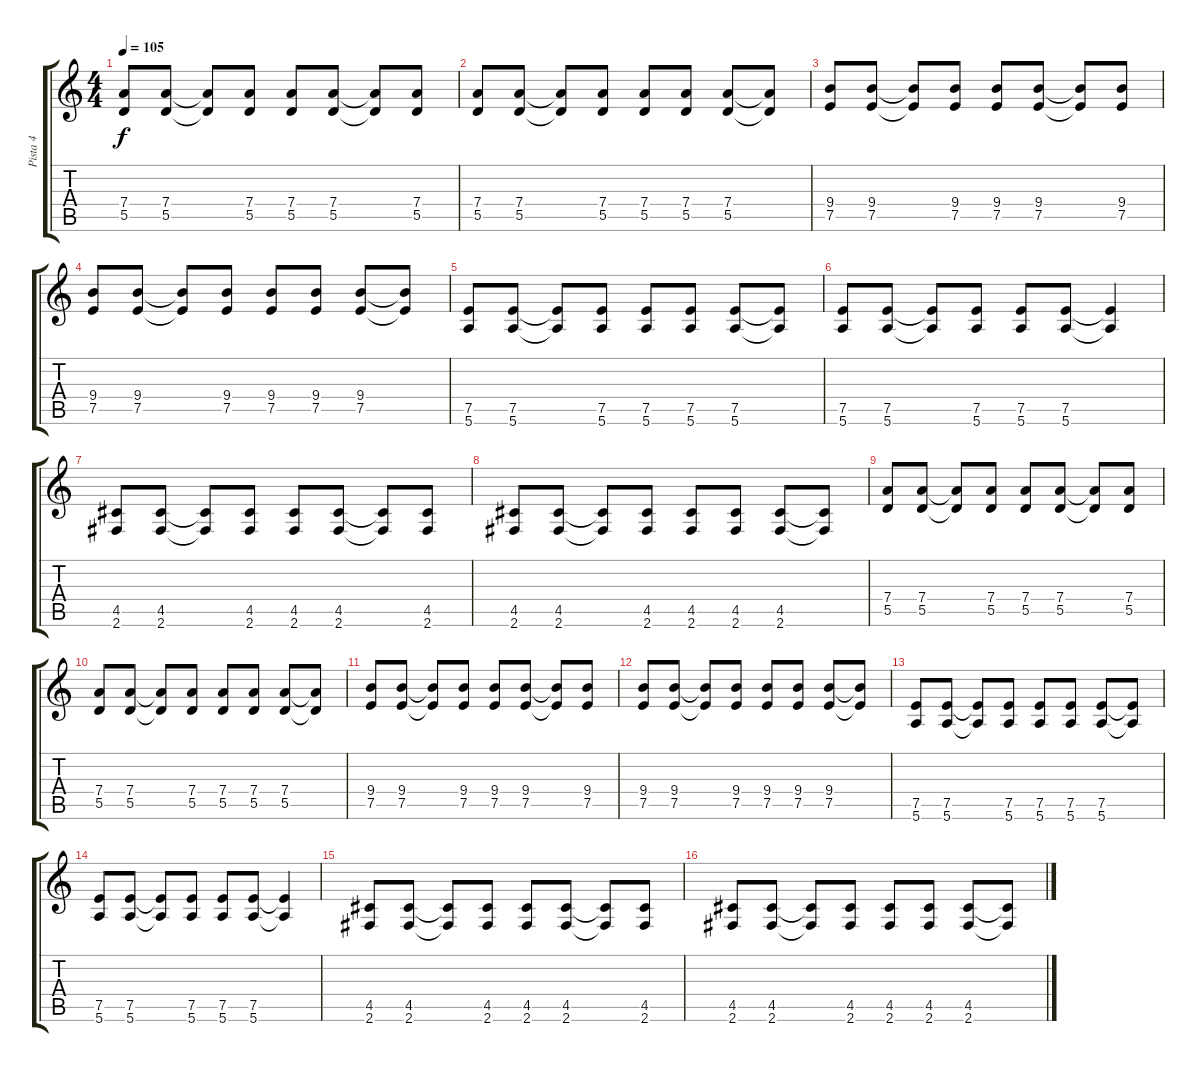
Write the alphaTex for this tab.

\track ("Pista 4" "Pista 4") {instrument distortionguitar}
\staff {score tabs}
\tuning (E4 B3 G3 D3 A2 E2) {hide}
\ts (4 4)
\tempo 105
\clef g2
\ks c
(7.4 5.5).8{dy f} (7.4 5.5).8 (7.4{t} 5.5{t}).8 (7.4 5.5).8 (7.4 5.5).8 (7.4 5.5).8 (7.4{t} 5.5{t}).8 (7.4 5.5).8 |
(7.4 5.5).8 (7.4 5.5).8 (7.4{t} 5.5{t}).8 (7.4 5.5).8 (7.4 5.5).8 (7.4 5.5).8 (7.4 5.5).8 (7.4{t} 5.5{t}).8 |
(9.4 7.5).8 (9.4 7.5).8 (9.4{t} 7.5{t}).8 (9.4 7.5).8 (9.4 7.5).8 (9.4 7.5).8 (9.4{t} 7.5{t}).8 (9.4 7.5).8 |
(9.4 7.5).8 (9.4 7.5).8 (9.4{t} 7.5{t}).8 (9.4 7.5).8 (9.4 7.5).8 (9.4 7.5).8 (9.4 7.5).8 (9.4{t} 7.5{t}).8 |
(7.5 5.6).8{volume 16} (7.5 5.6).8 (7.5{t} 5.6{t}).8 (7.5 5.6).8 (7.5 5.6).8 (7.5 5.6).8 (7.5 5.6).8 (7.5{t} 5.6{t}).8 |
(7.5 5.6).8 (7.5 5.6).8 (7.5{t} 5.6{t}).8 (7.5 5.6).8 (7.5 5.6).8 (7.5 5.6).8 (7.5{t} 5.6{t}).4 |
(4.5 2.6).8 (4.5 2.6).8 (4.5{t} 2.6{t}).8 (4.5 2.6).8 (4.5 2.6).8 (4.5 2.6).8 (4.5{t} 2.6{t}).8 (4.5 2.6).8 |
(4.5 2.6).8 (4.5 2.6).8 (4.5{t} 2.6{t}).8 (4.5 2.6).8 (4.5 2.6).8 (4.5 2.6).8 (4.5 2.6).8 (4.5{t} 2.6{t}).8 |
(7.4 5.5).8 (7.4 5.5).8 (7.4{t} 5.5{t}).8 (7.4 5.5).8 (7.4 5.5).8 (7.4 5.5).8 (7.4{t} 5.5{t}).8 (7.4 5.5).8 |
(7.4 5.5).8 (7.4 5.5).8 (7.4{t} 5.5{t}).8 (7.4 5.5).8 (7.4 5.5).8 (7.4 5.5).8 (7.4 5.5).8 (7.4{t} 5.5{t}).8 |
(9.4 7.5).8 (9.4 7.5).8 (9.4{t} 7.5{t}).8 (9.4 7.5).8 (9.4 7.5).8 (9.4 7.5).8 (9.4{t} 7.5{t}).8 (9.4 7.5).8 |
(9.4 7.5).8 (9.4 7.5).8 (9.4{t} 7.5{t}).8 (9.4 7.5).8 (9.4 7.5).8 (9.4 7.5).8 (9.4 7.5).8 (9.4{t} 7.5{t}).8 |
(7.5 5.6).8{volume 16} (7.5 5.6).8 (7.5{t} 5.6{t}).8 (7.5 5.6).8 (7.5 5.6).8 (7.5 5.6).8 (7.5 5.6).8 (7.5{t} 5.6{t}).8 |
(7.5 5.6).8 (7.5 5.6).8 (7.5{t} 5.6{t}).8 (7.5 5.6).8 (7.5 5.6).8 (7.5 5.6).8 (7.5{t} 5.6{t}).4 |
(4.5 2.6).8 (4.5 2.6).8 (4.5{t} 2.6{t}).8 (4.5 2.6).8 (4.5 2.6).8 (4.5 2.6).8 (4.5{t} 2.6{t}).8 (4.5 2.6).8 |
(4.5 2.6).8 (4.5 2.6).8 (4.5{t} 2.6{t}).8 (4.5 2.6).8 (4.5 2.6).8 (4.5 2.6).8 (4.5 2.6).8 (4.5{t} 2.6{t}).8
